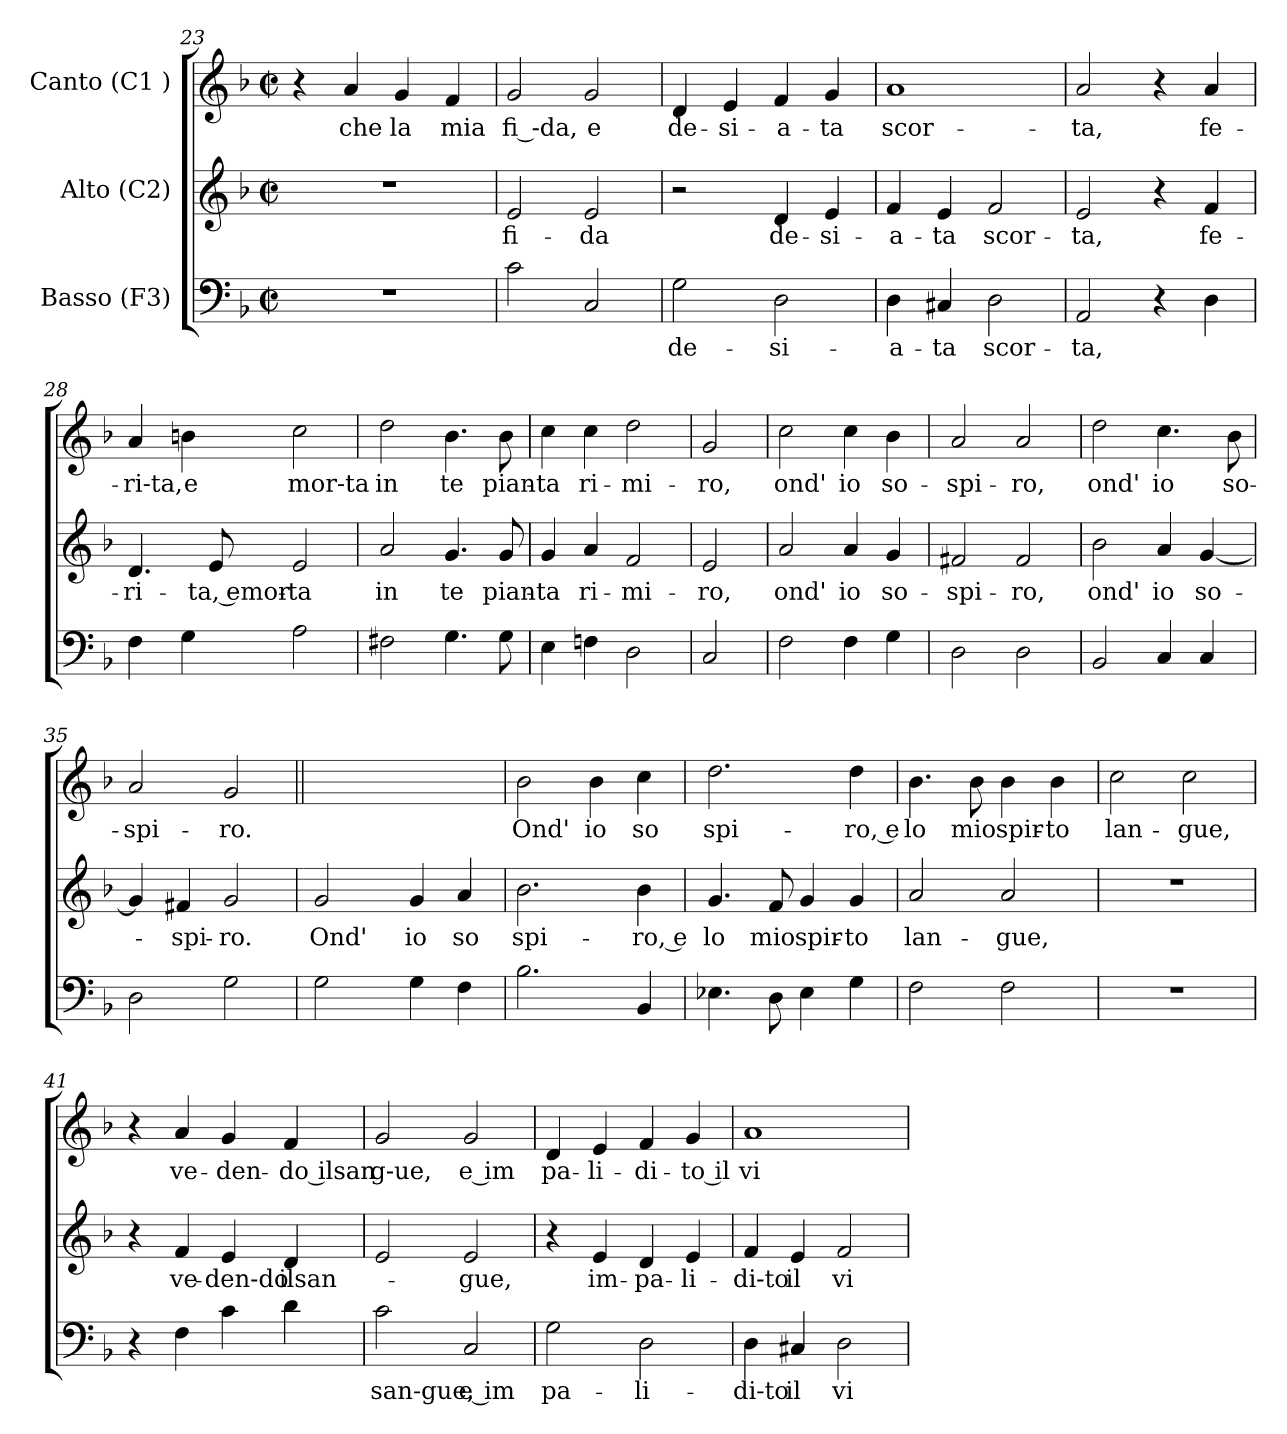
**kern	**text	**kern	**text	**kern	**text
*part3	*part3	*part2	*part2	*part1	*part1
*staff3	*staff3	*staff2	*staff2	*staff1	*staff1
*I"Basso (F3)	*	*I"Alto (C2)	*	*I"Canto (C1 )	*
*clefF4	*	*clefG2	*	*clefG2	*
*k[b-]	*	*k[b-]	*	*k[b-]	*
*F:	*	*F:	*	*F:	*
*M2/2	*	*M2/2	*	*M2/2	*
*met(c|)	*	*met(c|)	*	*met(c|)	*
=23	=23	=23	=23	=23	=23
1r	.	1r	.	4r	.
!	!	!	!	!	!LO:LY:b
.	.	.	.	4a/	che
!	!	!	!	!	!LO:LY:b
.	.	.	.	4g/	la
!	!	!	!	!	!LO:LY:b
.	.	.	.	4f/	mia
!!LO:LB:g=z
=24	=24	=24	=24	=24	=24
!	!	!	!LO:LY:b	!	!LO:LY:b
2c\	.	2e/	fi-	2g/	fi -da,
!	!	!	!LO:LY:b	!	!LO:LY:b
2C/	.	2e/	-da	2g/	e
=25	=25	=25	=25	=25	=25
!	!LO:LY:b	!	!	!	!LO:LY:b
2G\	de-	2r	.	4d/	de-
!	!	!	!	!	!LO:LY:b
.	.	.	.	4e/	-si-
!	!LO:LY:b	!	!LO:LY:b	!	!LO:LY:b
2D\	-si-	4d/	de-	4f/	-a-
!	!	!	!LO:LY:b	!	!LO:LY:b
.	.	4e/	-si-	4g/	-ta
=26	=26	=26	=26	=26	=26
!	!LO:LY:b	!	!LO:LY:b	!	!LO:LY:b
4D\	-a-	4f/	-a-	1a	scor-
!	!LO:LY:b	!	!LO:LY:b	!	!
4C#X/	-ta	4e/	-ta	.	.
!	!LO:LY:b	!	!LO:LY:b	!	!
2D\	scor-	2f/	scor-	.	.
=27	=27	=27	=27	=27	=27
!	!LO:LY:b	!	!LO:LY:b	!	!LO:LY:b
2AA/	-ta,	2e/	-ta,	2a/	-ta,
4r	.	4r	.	4r	.
!	!	!	!LO:LY:b	!	!LO:LY:b
4D\	.	4f/	fe-	4a/	fe-
=28	=28	=28	=28	=28	=28
!	!	!	!LO:LY:b	!	!LO:LY:b
4F\	.	4.d/	-ri-	4a/	-ri-ta,
!	!	!	!	!	!LO:LY:b
4G\	.	.	.	4bn\	e
!	!	!	!LO:LY:b	!	!
.	.	8e/	-ta, emor-	.	.
!	!	!	!LO:LY:b	!	!LO:LY:b
2A\	.	2e/	-ta	2cc\	mor-ta
=29	=29	=29	=29	=29	=29
!	!	!	!LO:LY:b	!	!LO:LY:b
2F#X\	.	2a/	in	2dd\	in
!	!	!	!LO:LY:b	!	!LO:LY:b
4.G\	.	4.g/	te	4.b-\	te
!	!	!	!LO:LY:b	!	!LO:LY:b
8G\	.	8g/	pian-	8b-\	pian-
=30	=30	=30	=30	=30	=30
!	!	!	!LO:LY:b	!	!LO:LY:b
4E\	.	4g/	-ta	4cc\	-ta
!	!	!	!LO:LY:b	!	!LO:LY:b
4Fn\	.	4a/	ri-	4cc\	ri-
!	!	!	!LO:LY:b	!	!LO:LY:b
2D\	.	2f/	-mi-	2dd\	-mi-
=31	=31	=31	=31	=31	=31
!	!	!	!LO:LY:b	!	!LO:LY:b
2C/	.	2e/	-ro,	2g/	-ro,
!!LO:LB:g=z
=32	=32	=32	=32	=32	=32
!	!	!	!LO:LY:b	!	!LO:LY:b
2F\	.	2a/	ond'	2cc\	ond'
!	!	!	!LO:LY:b	!	!LO:LY:b
4F\	.	4a/	io	4cc\	io
!	!	!	!LO:LY:b	!	!LO:LY:b
4G\	.	4g/	so-	4b-\	so-
=33	=33	=33	=33	=33	=33
!	!	!	!LO:LY:b	!	!LO:LY:b
2D\	.	2f#X/	-spi-	2a/	-spi-
!	!	!	!LO:LY:b	!	!LO:LY:b
2D\	.	2f#/	-ro,	2a/	-ro,
=34	=34	=34	=34	=34	=34
!	!	!	!LO:LY:b	!	!LO:LY:b
2BB-/	.	2b-\	ond'	2dd\	ond'
!	!	!	!LO:LY:b	!	!LO:LY:b
4C/	.	4a/	io	4.cc\	io
!	!	!	!LO:LY:b	!	!
4C/	.	[4g/	so-	.	.
!	!	!	!	!	!LO:LY:b
.	.	.	.	8b-\	so-
=35	=35	=35	=35	=35	=35
!	!	!	!	!	!LO:LY:b
2D\	.	4g/]	.	2a/	-spi-
!	!	!	!LO:LY:b	!	!
.	.	4f#X/	-spi-	.	.
!	!	!	!LO:LY:b	!	!LO:LY:b
2G\	.	2g/	-ro.	2g/	-ro.
=36	=36||	=36	=36||	=36||	=36||
!	!	!	!LO:LY:b	!	!
2G\	.	2g/	Ond'	4ryy	.
.	.	.	.	4ryy	.
!	!	!	!LO:LY:b	!	!
4G\	.	4g/	io	4ryy	.
!	!	!	!LO:LY:b	!	!
4F\	.	4a/	so	4ryy	.
=37	=37	=37	=37	=37	=37
!	!	!	!LO:LY:b	!	!LO:LY:b
2.B-\	.	2.b-\	spi-	2b-\	Ond'
!	!	!	!	!	!LO:LY:b
.	.	.	.	4b-\	io
!	!	!	!LO:LY:b	!	!LO:LY:b
4BB-/	.	4b-\	-ro, e	4cc\	so
=38	=38	=38	=38	=38	=38
!	!	!	!LO:LY:b	!	!LO:LY:b
4.E-X\	.	4.g/	lo	2.dd\	spi-
!	!	!	!LO:LY:b	!	!
8D\	.	8f/	mio	.	.
!	!	!	!LO:LY:b	!	!
4E-\	.	4g/	spir-	.	.
!	!	!	!LO:LY:b	!	!LO:LY:b
4G\	.	4g/	-to	4dd\	-ro, e
=39	=39	=39	=39	=39	=39
!	!	!	!LO:LY:b	!	!LO:LY:b
2F\	.	2a/	lan-	4.b-\	lo
!	!	!	!	!	!LO:LY:b
.	.	.	.	8b-\	mio
!	!	!	!LO:LY:b	!	!LO:LY:b
2F\	.	2a/	-gue,	4b-\	spir-
!	!	!	!	!	!LO:LY:b
.	.	.	.	4b-\	-to
=40	=40	=40	=40	=40	=40
!	!	!	!	!	!LO:LY:b
1r	.	1r	.	2cc\	lan-
!	!	!	!	!	!LO:LY:b
.	.	.	.	2cc\	-gue,
!!LO:LB:g=z
=41	=41	=41	=41	=41	=41
4r	.	4r	.	4r	.
!	!	!	!LO:LY:b	!	!LO:LY:b
4F\	.	4f/	ve-	4a/	ve-
!	!	!	!LO:LY:b	!	!LO:LY:b
4c\	.	4e/	-den-do	4g/	-den-
!	!	!	!LO:LY:b	!	!LO:LY:b
4d\	.	4d/	ilsan-	4f/	-do ilsan
=42	=42	=42	=42	=42	=42
!	!LO:LY:b	!	!	!	!LO:LY:b
2c\	san-gue,	2e/	.	2g/	g-ue,
!	!LO:LY:b	!	!LO:LY:b	!	!LO:LY:b
2C/	e im	2e/	-gue,	2g/	e im
=43	=43	=43	=43	=43	=43
!	!LO:LY:b	!	!	!	!LO:LY:b
2G\	pa-	4r	.	4d/	pa-
!	!	!	!LO:LY:b	!	!LO:LY:b
.	.	4e/	im-	4e/	-li-
!	!LO:LY:b	!	!LO:LY:b	!	!LO:LY:b
2D\	-li-	4d/	-pa-	4f/	-di-
!	!	!	!LO:LY:b	!	!LO:LY:b
.	.	4e/	-li-	4g/	-to il
=44	=44	=44	=44	=44	=44
!	!LO:LY:b	!	!LO:LY:b	!	!LO:LY:b
4D\	-di-to	4f/	-di-to	1a	vi-
!	!LO:LY:b	!	!LO:LY:b	!	!
4C#X/	il	4e/	il	.	.
!	!LO:LY:b	!	!LO:LY:b	!	!
2D\	vi-	2f/	vi-	.	.
=	=	=	=	=	=
*-	*-	*-	*-	*-	*-
